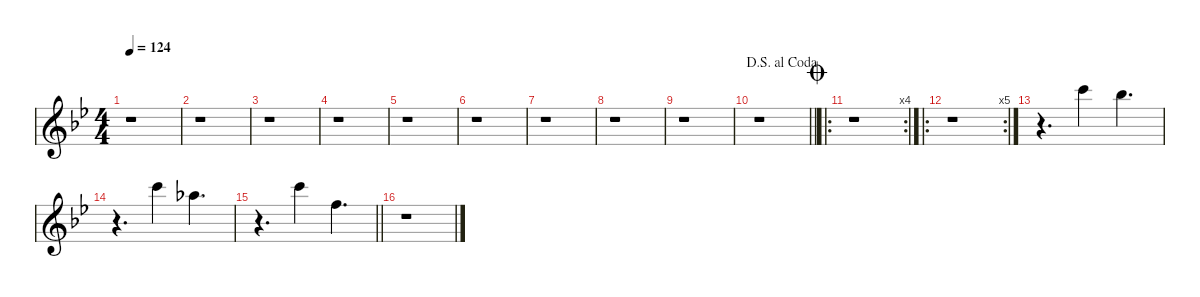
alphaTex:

\defaultSystemsLayout 4
\hideDynamics
\bracketExtendMode nobrackets
\singleTrackTrackNamePolicy hidden
\multiTrackTrackNamePolicy hidden
\firstSystemTrackNameMode fullname
\otherSystemsTrackNameOrientation horizontal
\track ("Keyboard" "el.pno.") {defaultSystemsLayout 8 instrument electricgrandpiano}
\staff {score}
\tuning (E4 C4 G3 C3 G2 C2)
\ts (4 4)
\tempo 124
\clef g2
\ks gminor
r.1{dy f beam Down} |
r.1{beam Down} |
r.1{beam Down} |
r.1{beam Down} |
r.1{beam Down} |
r.1{beam Down} |
r.1{beam Down} |
r.1{beam Down} |
r.1{beam Down} |
\jump dalsegnoalcoda
\barLineRight lightlight
r.1{beam Down} |
\ro
\rc 4
\jump coda
r.1{beam Down} |
\ro
\rc 5
r.1{beam Down} |
r.4{d beam Down} 20.1{acc forcenatural}.4{beam Down} 18.1{acc b}.4{d beam Down} |
r.4{d beam Down} 20.1{acc forcenatural}.4{beam Down} 20.2{acc b}.4{d beam Down} |
\barLineRight lightlight
r.4{d beam Down} 20.1{acc forcenatural}.4{beam Down} 17.2{acc forcenatural}.4{d beam Down} |
r.1{beam Down}
